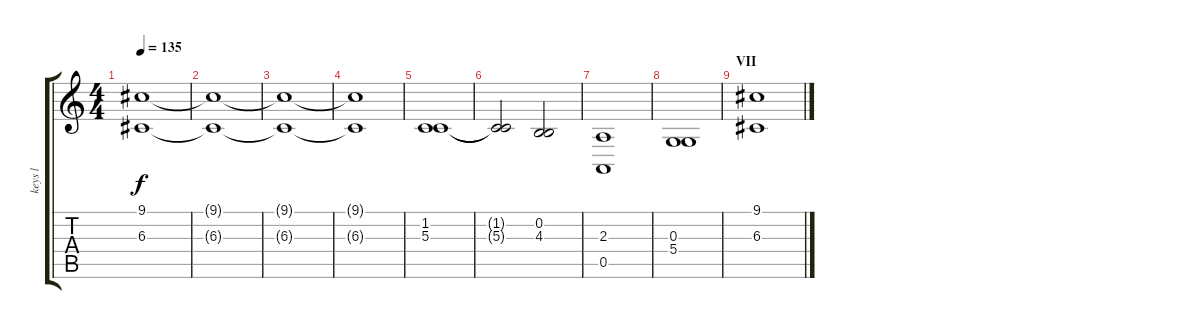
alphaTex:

\track ("keys l" "keys l") {instrument lead2sawtooth}
\staff {score tabs}
\tuning (E4 B3 G3 D3 A2 E2) {hide}
\ts (4 4)
\tempo 135
\clef g2
\ks c
(9.1 6.3).1{dy f} |
(9.1{t} 6.3{t}).1 |
(9.1{t} 6.3{t}).1 |
(9.1{t} 6.3{t}).1 |
(1.2 5.3).1{volume 13 instrument fx7echoes} |
(1.2{t} 5.3{t}).2 (0.2 4.3).2 |
(2.3 0.5).1 |
(0.3 5.4).1 |
\section ("" "VII")
(9.1 6.3).1
